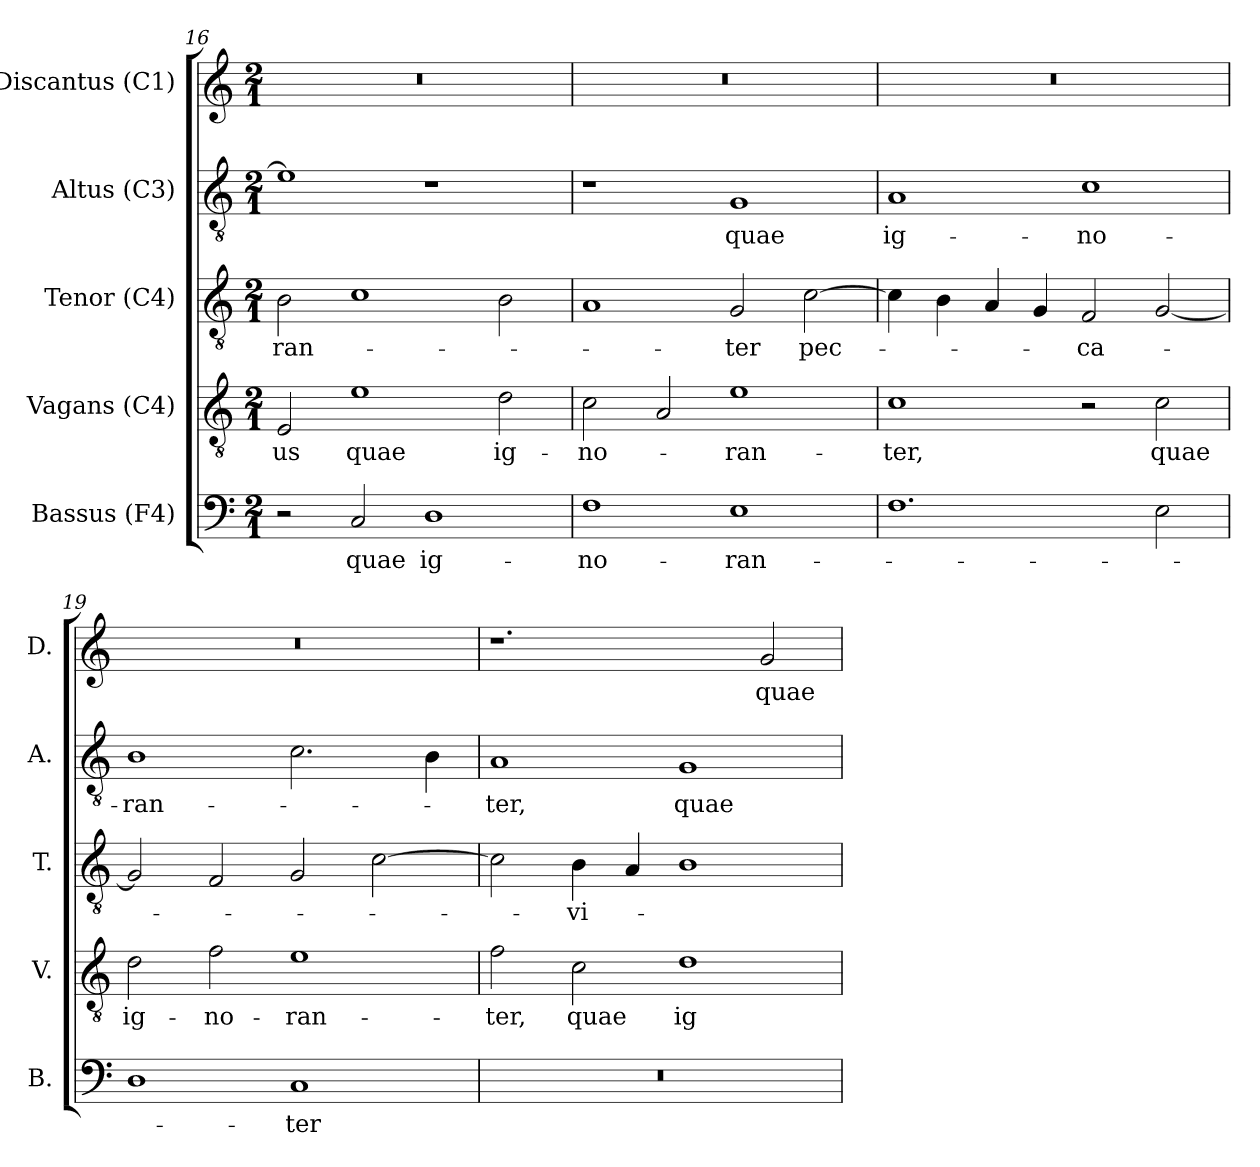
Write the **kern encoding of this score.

**kern	**text	**kern	**text	**kern	**text	**kern	**text	**kern	**text
*part5	*part5	*part4	*part4	*part3	*part3	*part2	*part2	*part1	*part1
*staff5	*staff5	*staff4	*staff4	*staff3	*staff3	*staff2	*staff2	*staff1	*staff1
*I"Bassus (F4)	*	*I"Vagans (C4)	*	*I"Tenor (C4)	*	*I"Altus (C3)	*	*I"Discantus (C1)	*
*I'B.	*	*I'V.	*	*I'T.	*	*I'A.	*	*I'D.	*
*clefF4	*	*clefGv2	*	*clefGv2	*	*clefGv2	*	*clefG2	*
*	*	*ITrd7c12	*	*ITrd7c12	*	*ITrd7c12	*	*	*
*k[]	*	*k[]	*	*k[]	*	*k[]	*	*k[]	*
*C:	*	*C:	*	*C:	*	*C:	*	*C:	*
*M2/1	*	*M2/1	*	*M2/1	*	*M2/1	*	*M2/1	*
=16	=16	=16	=16	=16	=16	=16	=16	=16	=16
!	!	!	!LO:LY:b:color=#000000	!	!	!	!	!	!
!	!	!	!	!	!LO:LY:b:color=#000000	!	!	!LO:N:vis=1	!
2r	.	2EEi/	-us	2BBi\	-ran-	1Ei]	.	0r	.
!	!LO:LY:b:color=#000000	!	!	!	!	!	!	!	!
!	!	!	!LO:LY:b:color=#000000	!	!	!	!	!	!
2Ci/	quae	1Ei	quae	1Ci	.	.	.	.	.
!	!LO:LY:b:color=#000000	!	!	!	!	!	!	!	!
1Di	ig-	.	.	.	.	1r	.	.	.
!	!	!	!LO:LY:b:color=#000000	!	!	!	!	!	!
.	.	2Di\	ig-	2BBi\	.	.	.	.	.
!!LO:LB:g=z
=17	=17	=17	=17	=17	=17	=17	=17	=17	=17
!	!LO:LY:b:color=#000000	!	!	!	!	!	!	!	!
!	!	!	!LO:LY:b:color=#000000	!	!	!	!	!LO:N:vis=1	!
1Fi	-no-	2Ci\	-no-	1AAi	.	1r	.	0r	.
.	.	2AAi/	.	.	.	.	.	.	.
!	!LO:LY:b:color=#000000	!	!	!	!	!	!	!	!
!	!	!	!LO:LY:b:color=#000000	!	!	!	!	!	!
!	!	!	!	!	!LO:LY:b:color=#000000	!	!	!	!
!	!	!	!	!	!	!	!LO:LY:b:color=#000000	!	!
1Ei	-ran-	1Ei	-ran-	2GGi/	-ter	1GGi	quae	.	.
!	!	!	!	!	!LO:LY:b:color=#000000	!	!	!	!
.	.	.	.	[2Ci\	pec-	.	.	.	.
=18	=18	=18	=18	=18	=18	=18	=18	=18	=18
!	!	!	!LO:LY:b:color=#000000	!	!	!	!	!	!
!	!	!	!	!	!	!	!LO:LY:b:color=#000000	!LO:N:vis=1	!
1.Fi	.	1Ci	-ter,	4Ci\]	.	1AAi	ig-	0r	.
.	.	.	.	4BBi\	.	.	.	.	.
.	.	.	.	4AAi/	.	.	.	.	.
.	.	.	.	4GGi/	.	.	.	.	.
!	!	!	!	!	!LO:LY:b:color=#000000	!	!	!	!
!	!	!	!	!	!	!	!LO:LY:b:color=#000000	!	!
.	.	2r	.	2FFi/	-ca-	1Ci	-no-	.	.
!	!	!	!LO:LY:b:color=#000000	!	!	!	!	!	!
2Ei\	.	2Ci\	quae	[2GGi/	.	.	.	.	.
=19	=19	=19	=19	=19	=19	=19	=19	=19	=19
!	!	!	!LO:LY:b:color=#000000	!	!	!	!	!	!
!	!	!	!	!	!	!	!LO:LY:b:color=#000000	!LO:N:vis=1	!
1Di	.	2Di\	ig-	2GGi/]	.	1BBi	-ran-	0r	.
!	!	!	!LO:LY:b:color=#000000	!	!	!	!	!	!
.	.	2Fi\	-no-	2FFi/	.	.	.	.	.
!	!LO:LY:b:color=#000000	!	!	!	!	!	!	!	!
!	!	!	!LO:LY:b:color=#000000	!	!	!	!	!	!
1Ci	-ter	1Ei	-ran-	2GGi/	.	2.Ci\	.	.	.
.	.	.	.	[2Ci\	.	.	.	.	.
.	.	.	.	.	.	4BBi\	.	.	.
=20	=20	=20	=20	=20	=20	=20	=20	=20	=20
!LO:N:vis=1	!	!	!	!	!	!	!	!	!
!	!	!	!LO:LY:b:color=#000000	!	!	!	!	!	!
!	!	!	!	!	!	!	!LO:LY:b:color=#000000	!	!
0r	.	2Fi\	-ter,	2Ci\]	.	1AAi	-ter,	1.r	.
!	!	!	!LO:LY:b:color=#000000	!	!	!	!	!	!
!	!	!	!	!	!LO:LY:b:color=#000000	!	!	!	!
.	.	2Ci\	quae	4BBi\	-vi-	.	.	.	.
.	.	.	.	4AAi/	.	.	.	.	.
!	!	!	!LO:LY:b:color=#000000	!	!	!	!	!	!
!	!	!	!	!	!	!	!LO:LY:b:color=#000000	!	!
.	.	1Di	ig-	1BBi	.	1GGi	quae	.	.
!	!	!	!	!	!	!	!	!	!LO:LY:b:color=#000000
.	.	.	.	.	.	.	.	2gi/	quae
=	=	=	=	=	=	=	=	=	=
*-	*-	*-	*-	*-	*-	*-	*-	*-	*-
